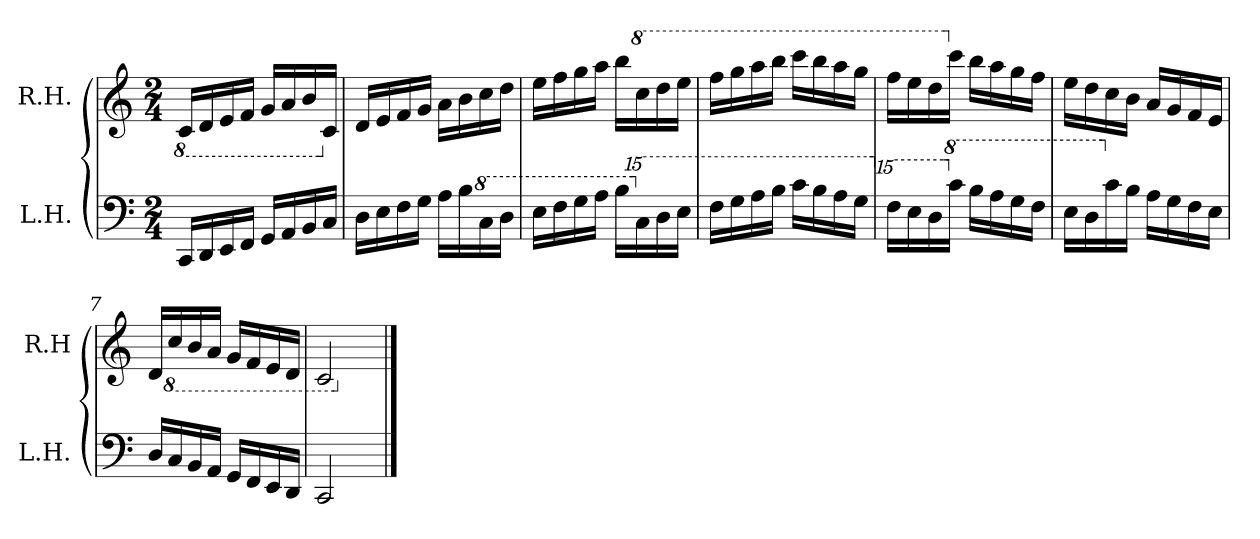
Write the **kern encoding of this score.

**kern	**kern
*part2	*part1
*staff2	*staff1
*I"L.H.	*I"R.H.
*I'L.H.	*I'R.H
*clefF4	*clefG2
*k[]	*k[]
*M2/4	*M2/4
*	*8ba
=1	=1
16CC/LL	16C/LL
16DD/	16D/
16EE/	16E/
16FF/JJ	16F/JJ
16GG/LL	16G/LL
16AA/	16A/
16BB/	16B/
*	*X8ba
16C/JJ	16c/JJ
=2	=2
16D\LL	16d/LL
16E\	16e/
16F\	16f/
16G\JJ	16g/JJ
16A\LL	16a\LL
16B\	16b\
*8va	*
16c\	16cc\
16d\JJ	16dd\JJ
!!LO:LB:g=z
=3	=3
16e\LL	16ee\LL
16f\	16ff\
16g\	16gg\
16a\JJ	16aa\JJ
16b\LL	16bb\LL
*X8va	*
*15ma	*
*	*8va
16cc\	16ccc\
16dd\	16ddd\
16ee\JJ	16eee\JJ
=4	=4
16ff\LL	16fff\LL
16gg\	16ggg\
16aa\	16aaa\
16bb\JJ	16bbb\JJ
16ccc\LL	16cccc\LL
16bb\	16bbb\
16aa\	16aaa\
16gg\JJ	16ggg\JJ
=5	=5
*X15ma	*
*15ma	*
16ff\LL	16fff\LL
16ee\	16eee\
16dd\	16ddd\
*X15ma	*
*8va	*
*	*X8va
16cc\JJ	16ccc\JJ
16b\LL	16bb\LL
16a\	16aa\
16g\	16gg\
16f\JJ	16ff\JJ
=6	=6
16e\LL	16ee\LL
16d\	16dd\
*X8va	*
16c\	16cc\
16B\JJ	16b\JJ
16A\LL	16a/LL
16G\	16g/
16F\	16f/
16E\JJ	16e/JJ
=7	=7
16D/LL	16d/LL
*	*8ba
16C/	16c/
16BB/	16B/
16AA/JJ	16A/JJ
16GG/LL	16G/LL
16FF/	16F/
16EE/	16E/
16DD/JJ	16D/JJ
!!LO:LB:g=z
=8	=8
2CC/	2C/
*	*X8ba
==	==
*-	*-
